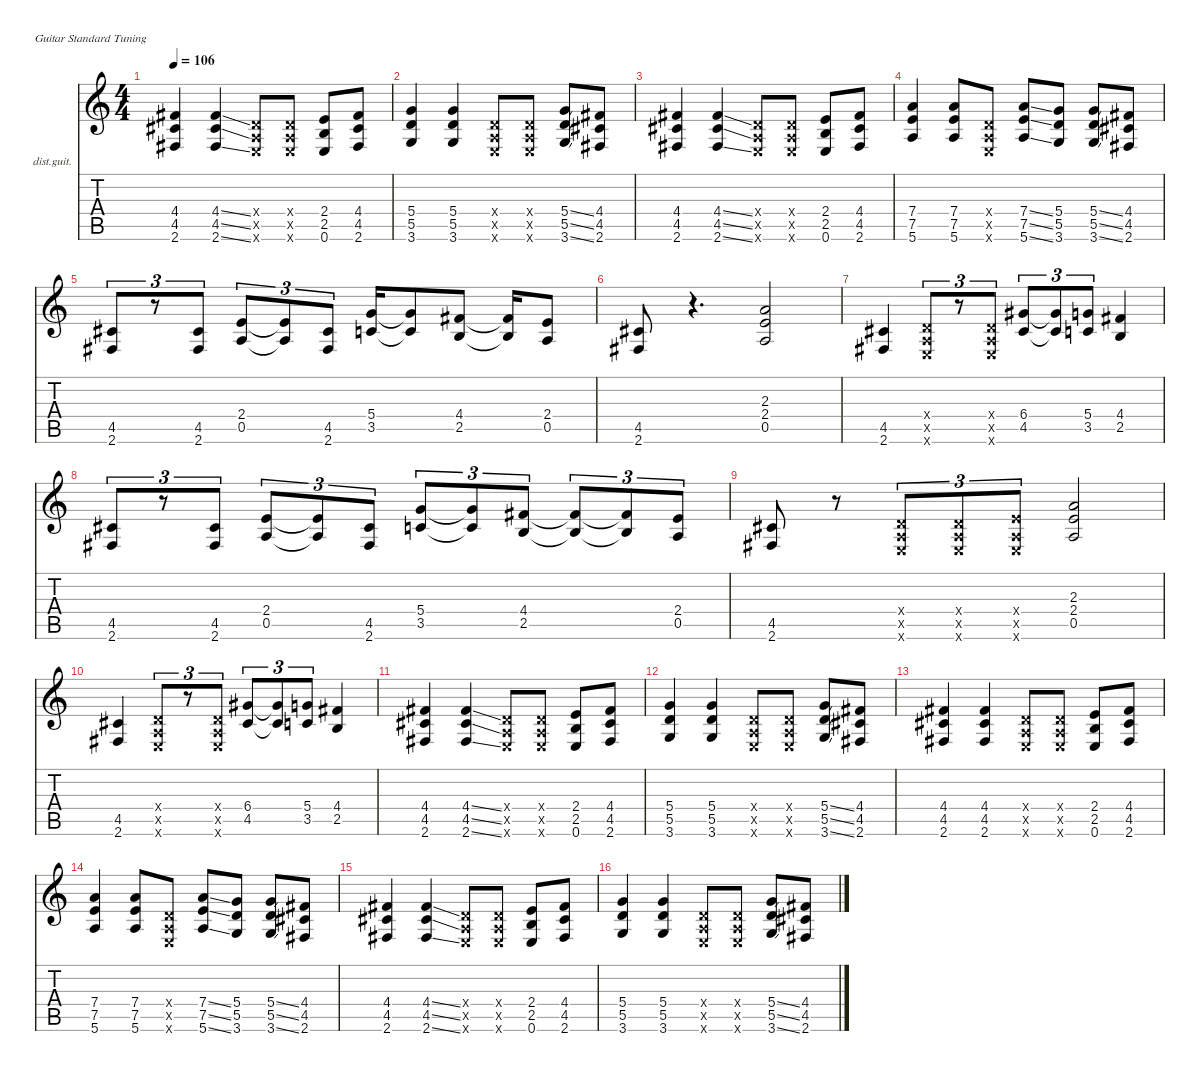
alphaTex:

\defaultSystemsLayout 4
\hideDynamics
\bracketExtendMode nobrackets
\firstSystemTrackNameOrientation horizontal
\otherSystemsTrackNameOrientation horizontal
\track ("Kirk Hammet" "dist.guit.") {instrument distortionguitar}
\staff {score tabs}
\tuning (E4 B3 G3 D3 A2 E2)
\ts (4 4)
\tempo 106
\clef g2
\ks c
(4.4{acc #} 4.5{acc #} 2.6{acc #}).4{dy f beam Up} (4.4{ss acc #} 4.5{ss acc #} 2.6{ss acc #}).4{beam Up} (0.4{x} 0.5{x} 0.6{x}).8{beam Up} (0.4{x} 0.5{x} 0.6{x}).8{beam Up} (2.4 2.5 0.6).8{beam Up} (4.4{acc #} 4.5{acc #} 2.6{acc #}).8{beam Up} |
(5.4 5.5 3.6).4{beam Up} (5.4 5.5 3.6).4{beam Up} (0.4{x} 0.5{x} 0.6{x}).8{beam Up} (0.4{x} 0.5{x} 0.6{x}).8{beam Up} (5.4{ss} 5.5{ss} 3.6{ss}).8{beam Up} (4.4{acc #} 4.5{acc #} 2.6{acc #}).8{beam Up} |
(4.4{acc #} 4.5{acc #} 2.6{acc #}).4{beam Up} (4.4{ss acc #} 4.5{ss acc #} 2.6{ss acc #}).4{beam Up} (0.4{x} 0.5{x} 0.6{x}).8{beam Up} (0.4{x} 0.5{x} 0.6{x}).8{beam Up} (2.4 2.5 0.6).8{beam Up} (4.4{acc #} 4.5{acc #} 2.6{acc #}).8{beam Up} |
(7.4 7.5 5.6).4{beam Up} (7.4 7.5 5.6).8{beam Up} (0.4{x} 0.5{x} 0.6{x}).8{beam Up} (7.4{ss} 7.5{ss} 5.6{ss}).8{beam Up} (5.4 5.5 3.6).8{beam Up} (5.4{ss} 5.5{ss} 3.6{ss}).8{beam Up} (4.4{acc #} 4.5{acc #} 2.6{acc #}).8{beam Up} |
(4.5{acc #} 2.6{acc #}).8{tu (3 2) beam Up} r.8{tu (3 2) beam Up} (4.5{acc #} 2.6{acc #}).8{tu (3 2) beam Up} (2.4 0.5).8{tu (3 2) beam Up} (2.4{t} 0.5{t}).8{tu (3 2) beam Up} (4.5{acc #} 2.6{acc #}).8{tu (3 2) beam Up} (5.4 3.5).16{beam Up} (5.4{t} 3.5{t}).8{beam Up} (4.4{acc #} 2.5).8{beam Up} (4.4{t acc #} 2.5{t}).16{beam Up} (2.4 0.5).8{beam Up} |
(4.5{acc #} 2.6{acc #}).8{beam Up} r.4{d beam Up} (2.3 2.4 0.5).2{beam Up} |
(4.5{acc #} 2.6{acc #}).4{beam Up} (0.4{x} 0.5{x} 0.6{x}).8{tu (3 2) beam Up} r.8{tu (3 2) beam Up} (0.4{x} 0.5{x} 0.6{x}).8{tu (3 2) beam Up} (6.4{acc #} 4.5{acc #}).8{tu (3 2) beam Up} (6.4{t acc #} 4.5{t acc #}).8{tu (3 2) beam Up} (5.4 3.5).8{tu (3 2) beam Up} (4.4{acc #} 2.5).4{beam Up} |
(4.5{acc #} 2.6{acc #}).8{tu (3 2) beam Up} r.8{tu (3 2) beam Up} (4.5{acc #} 2.6{acc #}).8{tu (3 2) beam Up} (2.4 0.5).8{tu (3 2) beam Up} (2.4{t} 0.5{t}).8{tu (3 2) beam Up} (4.5{acc #} 2.6{acc #}).8{tu (3 2) beam Up} (5.4 3.5).8{tu (3 2) beam Up} (5.4{t} 3.5{t}).8{tu (3 2) beam Up} (4.4{acc #} 2.5).8{tu (3 2) beam Up} (4.4{t acc #} 2.5{t}).8{tu (3 2) beam Up} (4.4{t acc #} 2.5{t}).8{tu (3 2) beam Up} (2.4 0.5).8{tu (3 2) beam Up} |
(4.5{acc #} 2.6{acc #}).8{beam Up} r.8{beam Up} (0.4{x} 0.5{x} 0.6{x}).8{tu (3 2) beam Up} (0.4{x} 0.5{x} 0.6{x}).8{tu (3 2) beam Up} (2.4{x} 0.5{x} 0.6{x}).8{tu (3 2) beam Up} (2.3 2.4 0.5).2{beam Up} |
(4.5{acc #} 2.6{acc #}).4{beam Up} (0.4{x} 0.5{x} 0.6{x}).8{tu (3 2) beam Up} r.8{tu (3 2) beam Up} (0.4{x} 0.5{x} 0.6{x}).8{tu (3 2) beam Up} (6.4{acc #} 4.5{acc #}).8{tu (3 2) beam Up} (6.4{t acc #} 4.5{t acc #}).8{tu (3 2) beam Up} (5.4 3.5).8{tu (3 2) beam Up} (4.4{acc #} 2.5).4{beam Up} |
(4.4{acc #} 4.5{acc #} 2.6{acc #}).4{beam Up} (4.4{ss acc #} 4.5{ss acc #} 2.6{ss acc #}).4{beam Up} (0.4{x} 0.5{x} 0.6{x}).8{beam Up} (0.4{x} 0.5{x} 0.6{x}).8{beam Up} (2.4 2.5 0.6).8{beam Up} (4.4{acc #} 4.5{acc #} 2.6{acc #}).8{beam Up} |
(5.4 5.5 3.6).4{beam Up} (5.4 5.5 3.6).4{beam Up} (0.4{x} 0.5{x} 0.6{x}).8{beam Up} (0.4{x} 0.5{x} 0.6{x}).8{beam Up} (5.4{ss} 5.5{ss} 3.6{ss}).8{beam Up} (4.4{acc #} 4.5{acc #} 2.6{acc #}).8{beam Up} |
(4.4{acc #} 4.5{acc #} 2.6{acc #}).4{beam Up} (4.4{acc #} 4.5{acc #} 2.6{acc #}).4{beam Up} (0.4{x} 0.5{x} 0.6{x}).8{beam Up} (0.4{x} 0.5{x} 0.6{x}).8{beam Up} (2.4 2.5 0.6).8{beam Up} (4.4{acc #} 4.5{acc #} 2.6{acc #}).8{beam Up} |
(7.4 7.5 5.6).4{beam Up} (7.4 7.5 5.6).8{beam Up} (0.4{x} 0.5{x} 0.6{x}).8{beam Up} (7.4{ss} 7.5{ss} 5.6{ss}).8{beam Up} (5.4 5.5 3.6).8{beam Up} (5.4{ss} 5.5{ss} 3.6{ss}).8{beam Up} (4.4{acc #} 4.5{acc #} 2.6{acc #}).8{beam Up} |
(4.4{acc #} 4.5{acc #} 2.6{acc #}).4{beam Up} (4.4{ss acc #} 4.5{ss acc #} 2.6{ss acc #}).4{beam Up} (0.4{x} 0.5{x} 0.6{x}).8{beam Up} (0.4{x} 0.5{x} 0.6{x}).8{beam Up} (2.4 2.5 0.6).8{beam Up} (4.4{acc #} 4.5{acc #} 2.6{acc #}).8{beam Up} |
(5.4 5.5 3.6).4{beam Up} (5.4 5.5 3.6).4{beam Up} (0.4{x} 0.5{x} 0.6{x}).8{beam Up} (0.4{x} 0.5{x} 0.6{x}).8{beam Up} (5.4{ss} 5.5{ss} 3.6{ss}).8{beam Up} (4.4{acc #} 4.5{acc #} 2.6{acc #}).8{beam Up}
